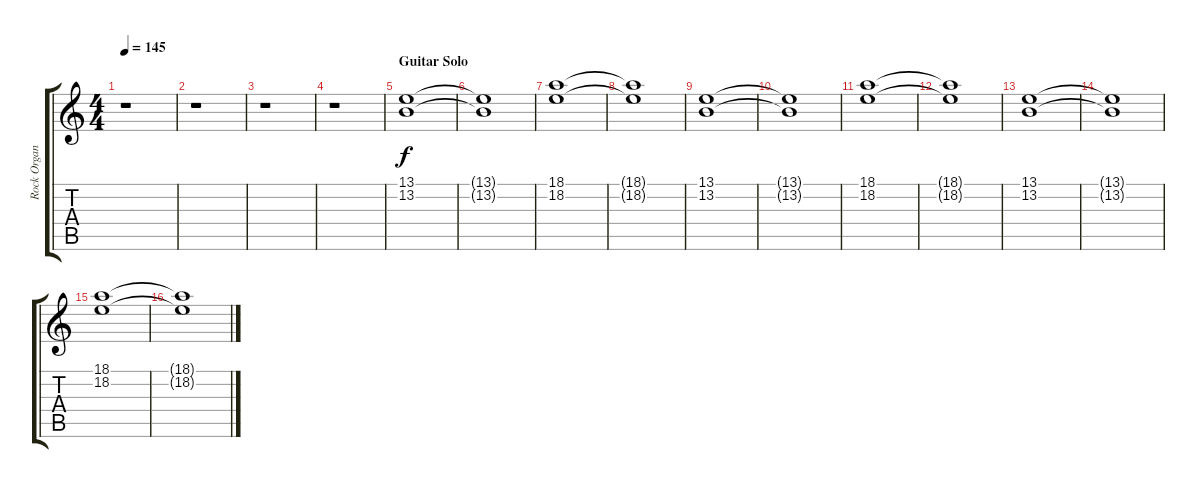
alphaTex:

\track ("Rock Organ" "Rock Organ") {instrument rockorgan}
\staff {score tabs}
\tuning (Eb4 Bb3 Gb3 Db3 Ab2 Eb2) {hide}
\ts (4 4)
\tempo 145
\clef g2
\ks c
r.1{dy f} |
r.1 |
r.1 |
r.1 |
\section ("" "Guitar Solo")
(13.1 13.2).1 |
(13.1{t} 13.2{t}).1 |
(18.1 18.2).1 |
(18.1{t} 18.2{t}).1 |
(13.1 13.2).1 |
(13.1{t} 13.2{t}).1 |
(18.1 18.2).1 |
(18.1{t} 18.2{t}).1 |
(13.1 13.2).1 |
(13.1{t} 13.2{t}).1 |
(18.1 18.2).1 |
(18.1{t} 18.2{t}).1
